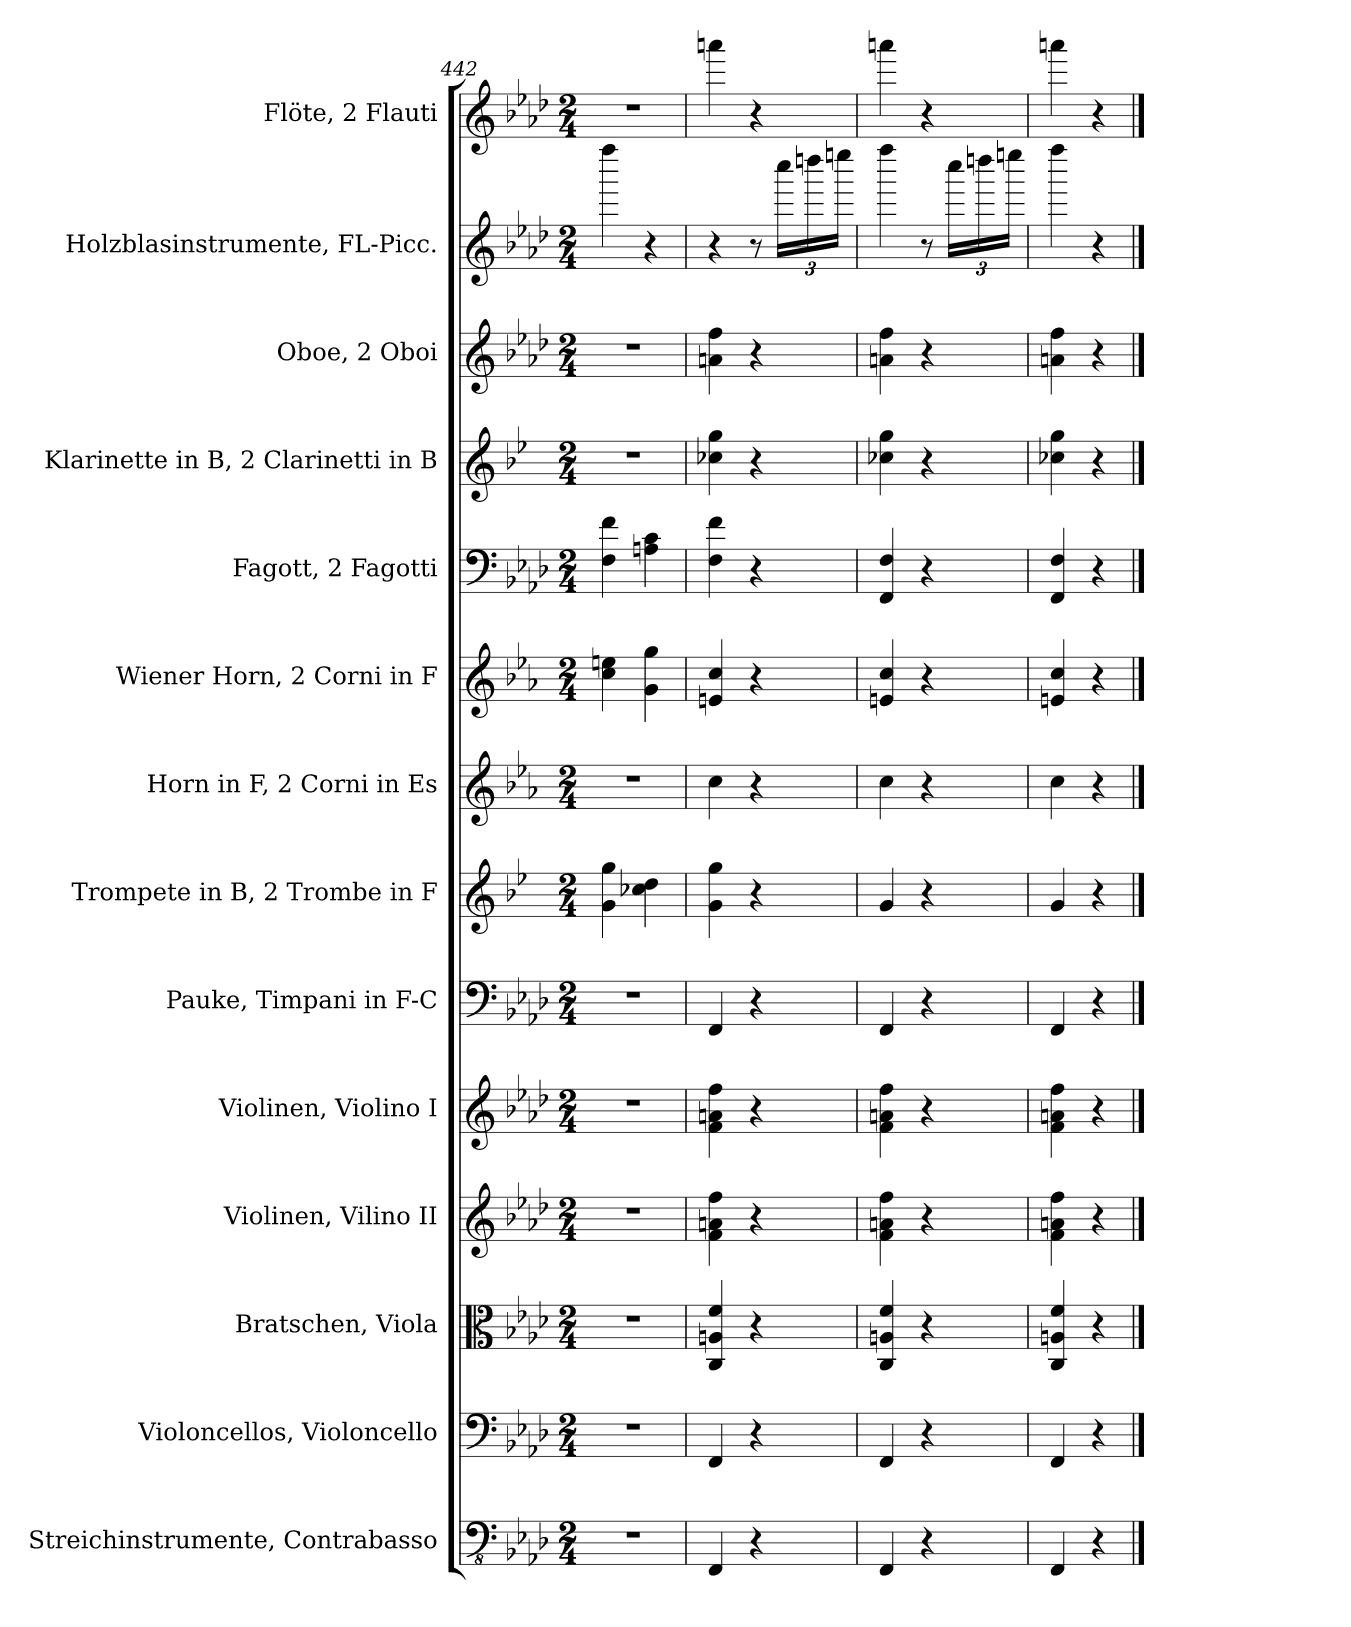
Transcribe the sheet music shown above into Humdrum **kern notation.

**kern	**kern	**kern	**kern	**kern	**kern	**kern	**kern	**kern	**kern	**kern	**kern	**kern	**kern
*part14	*part13	*part12	*part11	*part10	*part9	*part8	*part7	*part6	*part5	*part4	*part3	*part2	*part1
*staff14	*staff13	*staff12	*staff11	*staff10	*staff9	*staff8	*staff7	*staff6	*staff5	*staff4	*staff3	*staff2	*staff1
*I"Streichinstrumente, Contrabasso	*I"Violoncellos, Violoncello	*I"Bratschen, Viola	*I"Violinen, Vilino II	*I"Violinen, Violino I	*I"Pauke, Timpani in F-C	*I"Trompete in B, 2 Trombe in F	*I"Horn in F, 2 Corni in Es	*I"Wiener Horn, 2 Corni in F	*I"Fagott, 2 Fagotti	*I"Klarinette in B, 2 Clarinetti in B	*I"Oboe, 2 Oboi	*I"Holzblasinstrumente, FL-Picc.	*I"Flöte, 2 Flauti
*I'St.	*I'Vcs.	*I'Bran.	*I'Vln.	*I'Vln.	*I'Pk.	*	*	*I'W. Hn.	*I'Fgt.	*	*I'Ob.	*I'Hb.	*I'Fl.
*clefFv4	*clefF4	*clefC3	*clefG2	*clefG2	*clefF4	*clefG2	*clefG2	*clefG2	*clefF4	*clefG2	*clefG2	*clefG2	*clefG2
*	*	*	*	*	*	*ITrd1c2	*ITrd4c7	*ITrd4c7	*	*ITrd1c2	*	*	*
*k[b-e-a-d-]	*k[b-e-a-d-]	*k[b-e-a-d-]	*k[b-e-a-d-]	*k[b-e-a-d-]	*k[b-e-a-d-]	*k[b-e-a-d-]	*k[b-e-a-d-]	*k[b-e-a-d-]	*k[b-e-a-d-]	*k[b-e-a-d-]	*k[b-e-a-d-]	*k[b-e-a-d-]	*k[b-e-a-d-]
*M2/4	*M2/4	*M2/4	*M2/4	*M2/4	*M2/4	*M2/4	*M2/4	*M2/4	*M2/4	*M2/4	*M2/4	*M2/4	*M2/4
=442	=442	=442	=442	=442	=442	=442	=442	=442	=442	=442	=442	=442	=442
2r	2r	2r	2r	2r	2r	4f\ 4ff\	2r	4f\ 4an\	4F\ 4f\	2r	2r	4ffff\	2r
.	.	.	.	.	.	4b--X\ 4cc\	.	4c\ 4cc\	4An\ 4c\	.	.	4r	.
=443	=443	=443	=443	=443	=443	=443	=443	=443	=443	=443	=443	=443	=443
4FFF/	4FF/	4C/ 4An/ 4f/	4f\ 4an\ 4ff\	4f\ 4an\ 4ff\	4FF/	4f\ 4ff\	4f\	4An/ 4f/	4F\ 4f\	4b--X\ 4ff\	4an\ 4ff\	4r	4aaan\
4r	4r	4r	4r	4r	4r	4r	4r	4r	4r	4r	4r	8r	4r
*	*	*	*	*	*	*	*	*	*	*	*	*Xbrackettup	*
.	.	.	.	.	.	.	.	.	.	.	.	24cccc\LL	.
.	.	.	.	.	.	.	.	.	.	.	.	24ddddn\	.
.	.	.	.	.	.	.	.	.	.	.	.	24eeeen\JJ	.
!!LO:PB:g=z
=444	=444	=444	=444	=444	=444	=444	=444	=444	=444	=444	=444	=444	=444
4FFF/	4FF/	4C/ 4An/ 4f/	4f\ 4an\ 4ff\	4f\ 4an\ 4ff\	4FF/	4f/	4f\	4An/ 4f/	4FF/ 4F/	4b--X\ 4ff\	4an\ 4ff\	4ffff\	4aaan\
4r	4r	4r	4r	4r	4r	4r	4r	4r	4r	4r	4r	8r	4r
.	.	.	.	.	.	.	.	.	.	.	.	24cccc\LL	.
.	.	.	.	.	.	.	.	.	.	.	.	24ddddn\	.
.	.	.	.	.	.	.	.	.	.	.	.	24eeeen\JJ	.
=445	=445	=445	=445	=445	=445	=445	=445	=445	=445	=445	=445	=445	=445
4FFF/	4FF/	4C/ 4An/ 4f/	4f\ 4an\ 4ff\	4f\ 4an\ 4ff\	4FF/	4f/	4f\	4An/ 4f/	4FF/ 4F/	4b--X\ 4ff\	4an\ 4ff\	4ffff\	4aaan\
4r	4r	4r	4r	4r	4r	4r	4r	4r	4r	4r	4r	4r	4r
==	==	==	==	==	==	==	==	==	==	==	==	==	==
*-	*-	*-	*-	*-	*-	*-	*-	*-	*-	*-	*-	*-	*-
